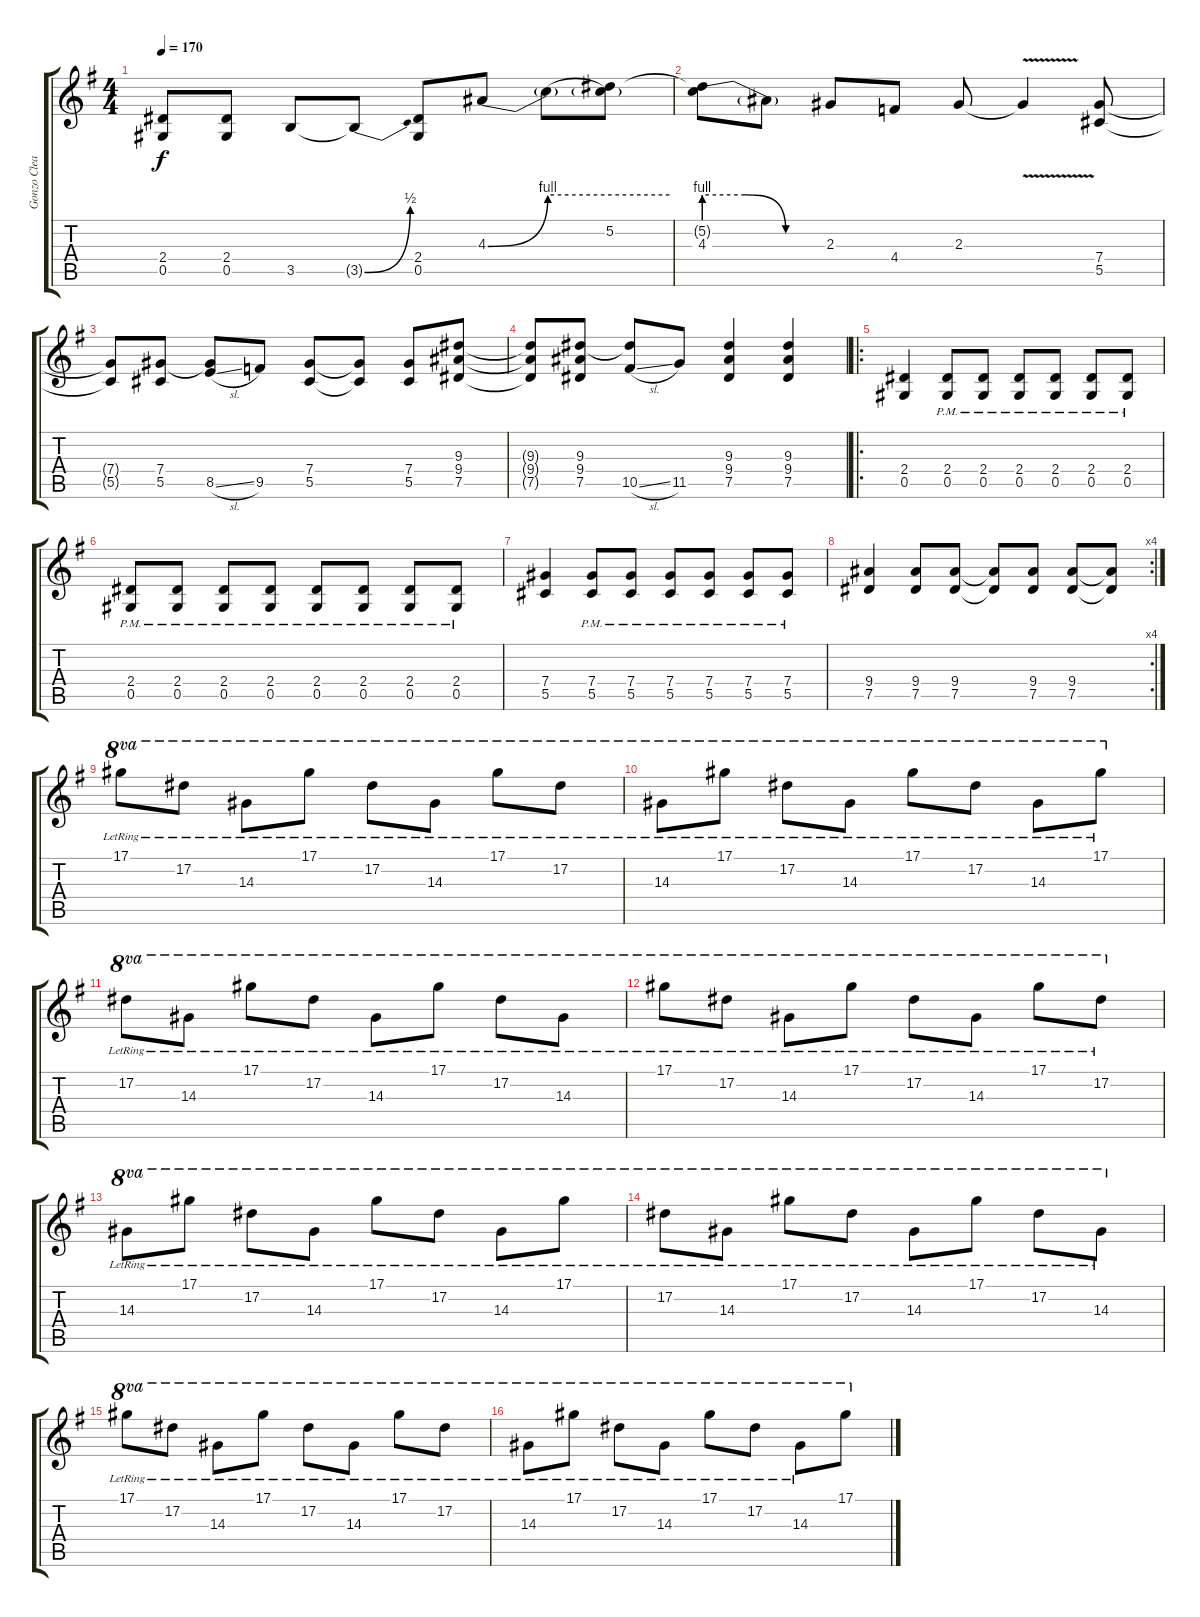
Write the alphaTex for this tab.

\track ("Gonzo Clean" "Gonzo Clea") {instrument electricguitarclean}
\staff {score tabs}
\tuning (Eb4 Bb3 Gb3 Db3 Ab2 Eb2) {hide}
\ts (4 4)
\tempo 170
\clef g2
\ks g
(2.4{t} 0.5{t}).8{dy f} (2.4 0.5).8 3.5.8 3.5{be (bend 0 0 60 2) t}.8 (2.4 0.5).8 4.3{be (bend 0 0 60 4)}.8 4.3{be (hold 0 4 60 4) t}.8 (5.2 4.3{be (hold 0 4 60 4) t}).8 |
(5.2{t} 4.3{be (custom 0 4 20 4 40 0 60 0)}).8 4.3{t}.8 2.3.8 4.4.8 2.3.8 2.3{v t}.4 (7.4 5.5).8 |
(7.4{t} 5.5{t}).8 (7.4 5.5).8 (7.4{t} 8.5{sl}).8 9.5.8 (7.4 5.5).8 (7.4{t} 5.5{t}).8 (7.4 5.5).8 (9.3 9.4 7.5).8 |
(9.3{t} 9.4{t} 7.5{t}).8 (9.3 9.4 7.5).8 (9.3{t} 10.5{sl}).8 11.5.8 (9.3 9.4 7.5).4 (9.3 9.4 7.5).4 |
\ro
(2.4 0.5).4 (2.4{pm} 0.5{pm}).8 (2.4{pm} 0.5{pm}).8 (2.4{pm} 0.5{pm}).8 (2.4{pm} 0.5{pm}).8 (2.4{pm} 0.5{pm}).8 (2.4{pm} 0.5{pm}).8 |
(2.4{pm} 0.5{pm}).8 (2.4{pm} 0.5{pm}).8 (2.4{pm} 0.5{pm}).8 (2.4{pm} 0.5{pm}).8 (2.4{pm} 0.5{pm}).8 (2.4{pm} 0.5{pm}).8 (2.4{pm} 0.5{pm}).8 (2.4{pm} 0.5{pm}).8 |
(7.4 5.5).4 (7.4{pm} 5.5{pm}).8 (7.4{pm} 5.5{pm}).8 (7.4{pm} 5.5{pm}).8 (7.4{pm} 5.5{pm}).8 (7.4{pm} 5.5{pm}).8 (7.4{pm} 5.5{pm}).8 |
\rc 4
(9.4 7.5).4 (9.4 7.5).8 (9.4 7.5).8 (9.4{t} 7.5{t}).8 (9.4 7.5).8 (9.4 7.5).8 (9.4{t} 7.5{t}).8 |
17.1{lr}.8{ot 8va} 17.2{lr}.8{ot 8va} 14.3{lr}.8{ot 8va} 17.1{lr}.8{ot 8va} 17.2{lr}.8{ot 8va} 14.3{lr}.8{ot 8va} 17.1{lr}.8{ot 8va} 17.2{lr}.8{ot 8va} |
14.3{lr}.8{ot 8va} 17.1{lr}.8{ot 8va} 17.2{lr}.8{ot 8va} 14.3{lr}.8{ot 8va} 17.1{lr}.8{ot 8va} 17.2{lr}.8{ot 8va} 14.3{lr}.8{ot 8va} 17.1{lr}.8{ot 8va} |
17.2{lr}.8{ot 8va} 14.3{lr}.8{ot 8va} 17.1{lr}.8{ot 8va} 17.2{lr}.8{ot 8va} 14.3{lr}.8{ot 8va} 17.1{lr}.8{ot 8va} 17.2{lr}.8{ot 8va} 14.3{lr}.8{ot 8va} |
17.1{lr}.8{ot 8va} 17.2{lr}.8{ot 8va} 14.3{lr}.8{ot 8va} 17.1{lr}.8{ot 8va} 17.2{lr}.8{ot 8va} 14.3{lr}.8{ot 8va} 17.1{lr}.8{ot 8va} 17.2{lr}.8{ot 8va} |
14.3{lr}.8{ot 8va} 17.1{lr}.8{ot 8va} 17.2{lr}.8{ot 8va} 14.3{lr}.8{ot 8va} 17.1{lr}.8{ot 8va} 17.2{lr}.8{ot 8va} 14.3{lr}.8{ot 8va} 17.1{lr}.8{ot 8va} |
17.2{lr}.8{ot 8va} 14.3{lr}.8{ot 8va} 17.1{lr}.8{ot 8va} 17.2{lr}.8{ot 8va} 14.3{lr}.8{ot 8va} 17.1{lr}.8{ot 8va} 17.2{lr}.8{ot 8va} 14.3{lr}.8{ot 8va} |
17.1{lr}.8{ot 8va} 17.2{lr}.8{ot 8va} 14.3{lr}.8{ot 8va} 17.1{lr}.8{ot 8va} 17.2{lr}.8{ot 8va} 14.3{lr}.8{ot 8va} 17.1{lr}.8{ot 8va} 17.2{lr}.8{ot 8va} |
14.3{lr}.8{ot 8va} 17.1{lr}.8{ot 8va} 17.2{lr}.8{ot 8va} 14.3{lr}.8{ot 8va} 17.1{lr}.8{ot 8va} 17.2{lr}.8{ot 8va} 14.3{lr}.8{ot 8va} 17.1.8{ot 8va}
